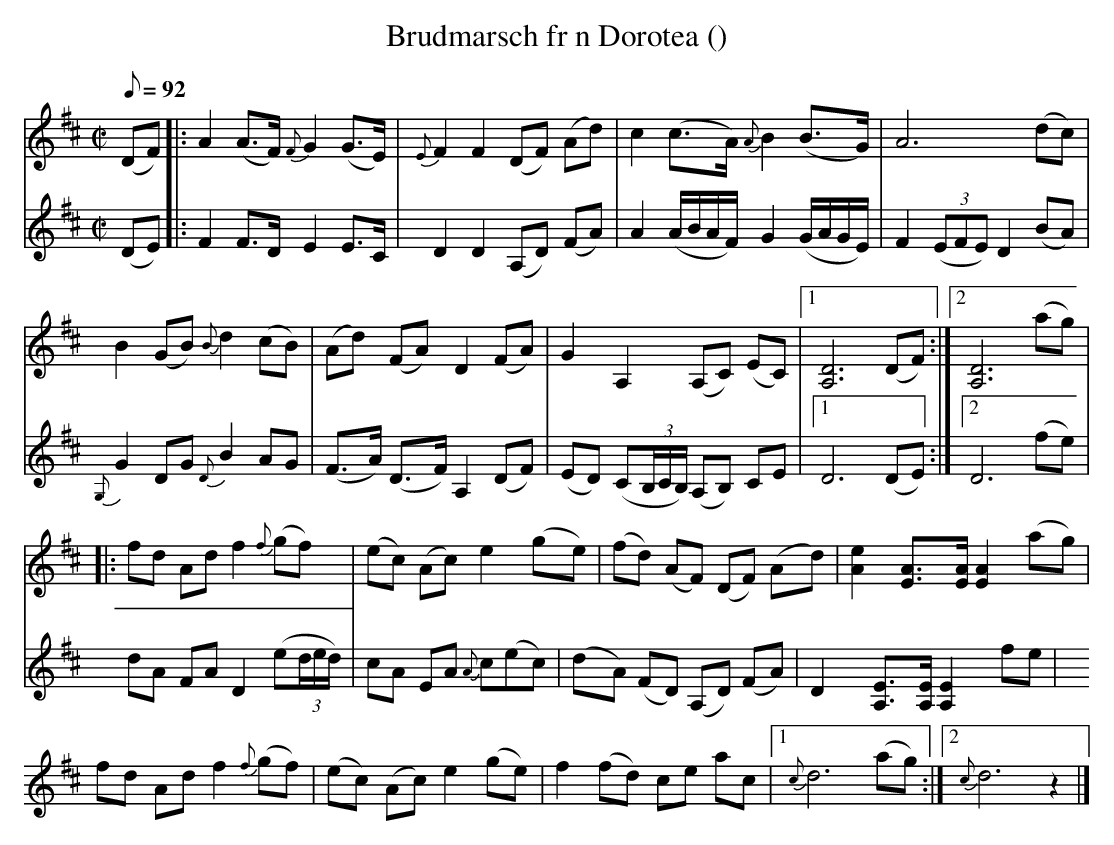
X:1
T: Brudmarsch fr n Dorotea ()
M: C|
L: 1/8
K: D
Q: 92
V:1
(DF) |: A2(A>F) {F}G2(G>E) | {E}F2F2 (DF) (Ad) | c2(c>A) {A}B2(B>G) | A6(dc) |
B2(GB) {B}d2(cB) | (Ad) (FA) D2(FA) | G2A,2 (A,C) (EC) |1 [A,D]6(DF) :|2 [A,D]6(ag) |
|: fd Ad f2{f}(gf) | (ec) (Ac) e2(ge) | (fd) (AF) (DF) (Ad) | [Ae]2[EA]>[EA] [EA]2(ag) |
fd Ad f2{f}(gf) | (ec) (Ac) e2(ge) | f2 (fd) ce ac |1 {c}d6(ag) :|2 {c}d6z2 |]
V:2
(DE) |: F2F>D E2E>C | D2D2 (A,D) (FA) | A2(A/B/A/F/) G2(G/A/G/E/) | F2 (3(EFE) D2(BA) |
{G,}G2DG {D}B2AG | (F>A) (D>F) A,2(DF) | (ED) (C(3B,/C/B,/) (A,B,) CE |1 D6(DE) :|2 D6(fe) |
dA FA D2 (e(3d/e/d/) | cA EA {A}c(ec) | (dA) (FD) (A,D) (FA) | D2[A,E]>[A,E] [A,E]2fe |
